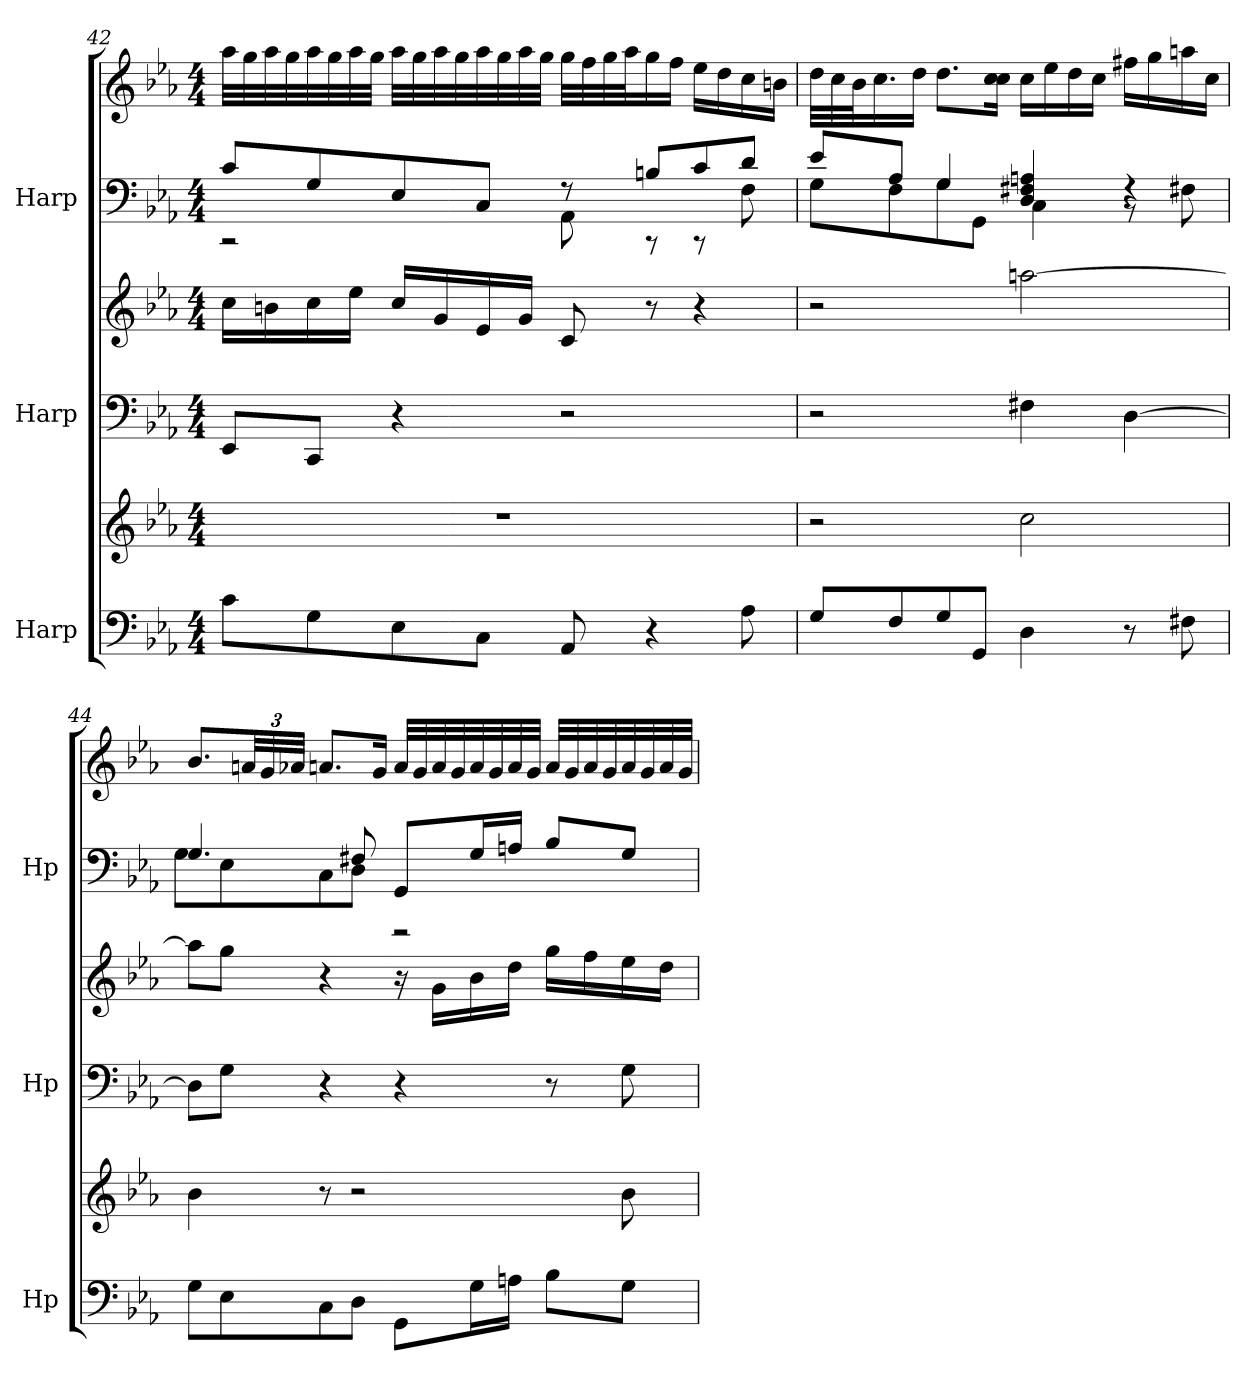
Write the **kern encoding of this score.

**kern	**kern	**kern	**kern	**kern	**kern
*part3	*part3	*part2	*part2	*part1	*part1
*staff6	*staff5	*staff4	*staff3	*staff2	*staff1
*I"Harp	*	*I"Harp	*	*I"Harp	*
*I'Hp	*	*I'Hp	*	*I'Hp	*
!!LO:LB:g=z
*clefF4	*clefG2	*clefF4	*clefG2	*clefF4	*clefG2
*k[b-e-a-]	*k[b-e-a-]	*k[b-e-a-]	*k[b-e-a-]	*k[b-e-a-]	*k[b-e-a-]
*M4/4	*M4/4	*M4/4	*M4/4	*M4/4	*M4/4
=42	=42	=42	=42	=42	=42
*	*	*	*	*^	*
8c\L	1r	8EE-/L	16cc\LL	8c/L	2rCC	32aa-\LLL
.	.	.	.	.	.	32gg\
.	.	.	16bn\	.	.	32aa-\
.	.	.	.	.	.	32gg\
8G\	.	8CC/J	16cc\	8G/	.	32aa-\
.	.	.	.	.	.	32gg\
.	.	.	16ee-\JJ	.	.	32aa-\
.	.	.	.	.	.	32gg\JJJ
8E-\	.	4r	16cc/LL	8E-/	.	32aa-\LLL
.	.	.	.	.	.	32gg\
.	.	.	16g/	.	.	32aa-\
.	.	.	.	.	.	32gg\
8C\J	.	.	16e-/	8C/J	.	32aa-\
.	.	.	.	.	.	32gg\
.	.	.	16g/JJ	.	.	32aa-\
.	.	.	.	.	.	32gg\JJJ
8AA-/	.	2r	8c/	8rF	8AA-\	32gg\LLL
.	.	.	.	.	.	32ff\
.	.	.	.	.	.	32gg\
.	.	.	.	.	.	32aa-\J
4r	.	.	8r	8Bn/L	8rCC	16gg\
.	.	.	.	.	.	16ff\JJ
.	.	.	4r	8c/	8rCC	16ee-\LL
.	.	.	.	.	.	16dd\
8A-\	.	.	.	8d/J	8F\	16cc\
.	.	.	.	.	.	16bn\JJ
!!LO:PB:g=z
=43	=43	=43	=43	=43	=43	=43
8G/L	2r	2r	2r	8e-/L	8G\L	32dd\LLL
.	.	.	.	.	.	32cc\
.	.	.	.	.	.	32b-\J
.	.	.	.	.	.	16.cc\
8F/	.	.	.	8A-/J	8F\	.
.	.	.	.	.	.	16dd\JJ
8G/	.	.	.	4G/	8G\	8.dd\L
8GG/J	.	.	.	.	8GG\J	.
.	.	.	.	.	.	16cc\ 16cc\Jk
4D\	2cc\	4F#X\	[2aan\	4D/ 4F#X/ 4An/	4C\	16cc\LL
.	.	.	.	.	.	16ee-\
.	.	.	.	.	.	16dd\
.	.	.	.	.	.	16cc\JJ
8r	.	[4D\	.	4rF	8r	16ff#X\LL
.	.	.	.	.	.	16gg\
8F#X\	.	.	.	.	8F#X\	16aan\
.	.	.	.	.	.	16cc\JJ
!!LO:LB:g=z
=44	=44	=44	=44	=44	=44	=44
8G\L	4b-\	8D\L]	8aa\L]	4.G/	8G\L	8.b-/L
8E-\	.	8G\J	8gg\J	.	8E-\	.
*	*	*	*	*	*	*Xbrackettup
.	.	.	.	.	.	48an/LL
.	.	.	.	.	.	48g/
.	.	.	.	.	.	48a-X/JJJ
8C\	8r	4r	4r	.	8C\	8.an/L
8D\J	2r	.	.	8F#X/	8D\J	.
.	.	.	.	.	.	16g/Jk
8GG\L	.	4r	16r	8GG/L	2rFFF	32a/LLL
.	.	.	.	.	.	32g/
.	.	.	16g\LL	.	.	32a/
.	.	.	.	.	.	32g/
16G\L	.	.	16b-\	16G/L	.	32a/
.	.	.	.	.	.	32g/
16An\JJ	.	.	16dd\JJ	16An/JJ	.	32a/
.	.	.	.	.	.	32g/JJJ
8B-\L	.	8r	16gg\LL	8B-/L	.	32a/LLL
.	.	.	.	.	.	32g/
.	.	.	16ff\	.	.	32a/
.	.	.	.	.	.	32g/
8G\J	8b-\	8G\	16ee-\	8G/J	.	32a/
.	.	.	.	.	.	32g/
.	.	.	16dd\JJ	.	.	32a/
.	.	.	.	.	.	32g/JJJ
*	*	*	*	*v	*v	*
=	=	=	=	=	=
*-	*-	*-	*-	*-	*-
